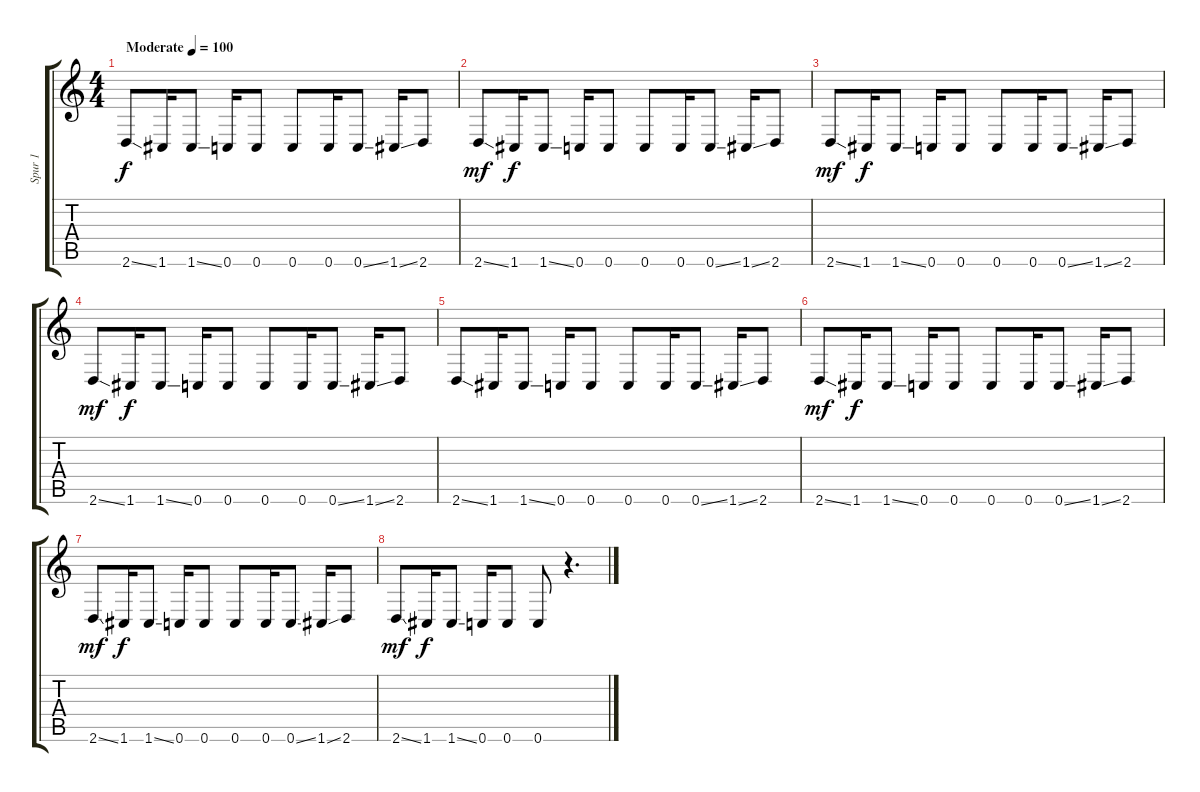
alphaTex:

\track ("Spur 1" "Spur 1") {instrument distortionguitar}
\staff {score tabs}
\tuning (D4 A3 F3 C3 G2 C2) {hide}
\ts (4 4)
\tempo (100 "Moderate")
\clef g2
\ks c
2.6{ss}.8{dy f instrument distortionguitar} 1.6.16 1.6{ss}.8 0.6.16 0.6.8 0.6.8 0.6.16 0.6{ss}.8 1.6{ss}.16 2.6.8 |
2.6{ss}.8{dy mf} 1.6.16{dy f} 1.6{ss}.8 0.6.16 0.6.8 0.6.8 0.6.16 0.6{ss}.8 1.6{ss}.16 2.6.8 |
2.6{ss}.8{dy mf} 1.6.16{dy f} 1.6{ss}.8 0.6.16 0.6.8 0.6.8 0.6.16 0.6{ss}.8 1.6{ss}.16 2.6.8 |
2.6{ss}.8{dy mf} 1.6.16{dy f} 1.6{ss}.8 0.6.16 0.6.8 0.6.8 0.6.16 0.6{ss}.8 1.6{ss}.16 2.6.8 |
2.6{ss}.8 1.6.16 1.6{ss}.8 0.6.16 0.6.8 0.6.8 0.6.16 0.6{ss}.8 1.6{ss}.16 2.6.8 |
2.6{ss}.8{dy mf} 1.6.16{dy f} 1.6{ss}.8 0.6.16 0.6.8 0.6.8 0.6.16 0.6{ss}.8 1.6{ss}.16 2.6.8 |
2.6{ss}.8{dy mf} 1.6.16{dy f} 1.6{ss}.8 0.6.16 0.6.8 0.6.8 0.6.16 0.6{ss}.8 1.6{ss}.16 2.6.8 |
2.6{ss}.8{dy mf} 1.6.16{dy f} 1.6{ss}.8 0.6.16 0.6.8 0.6.8 r.4{d}
